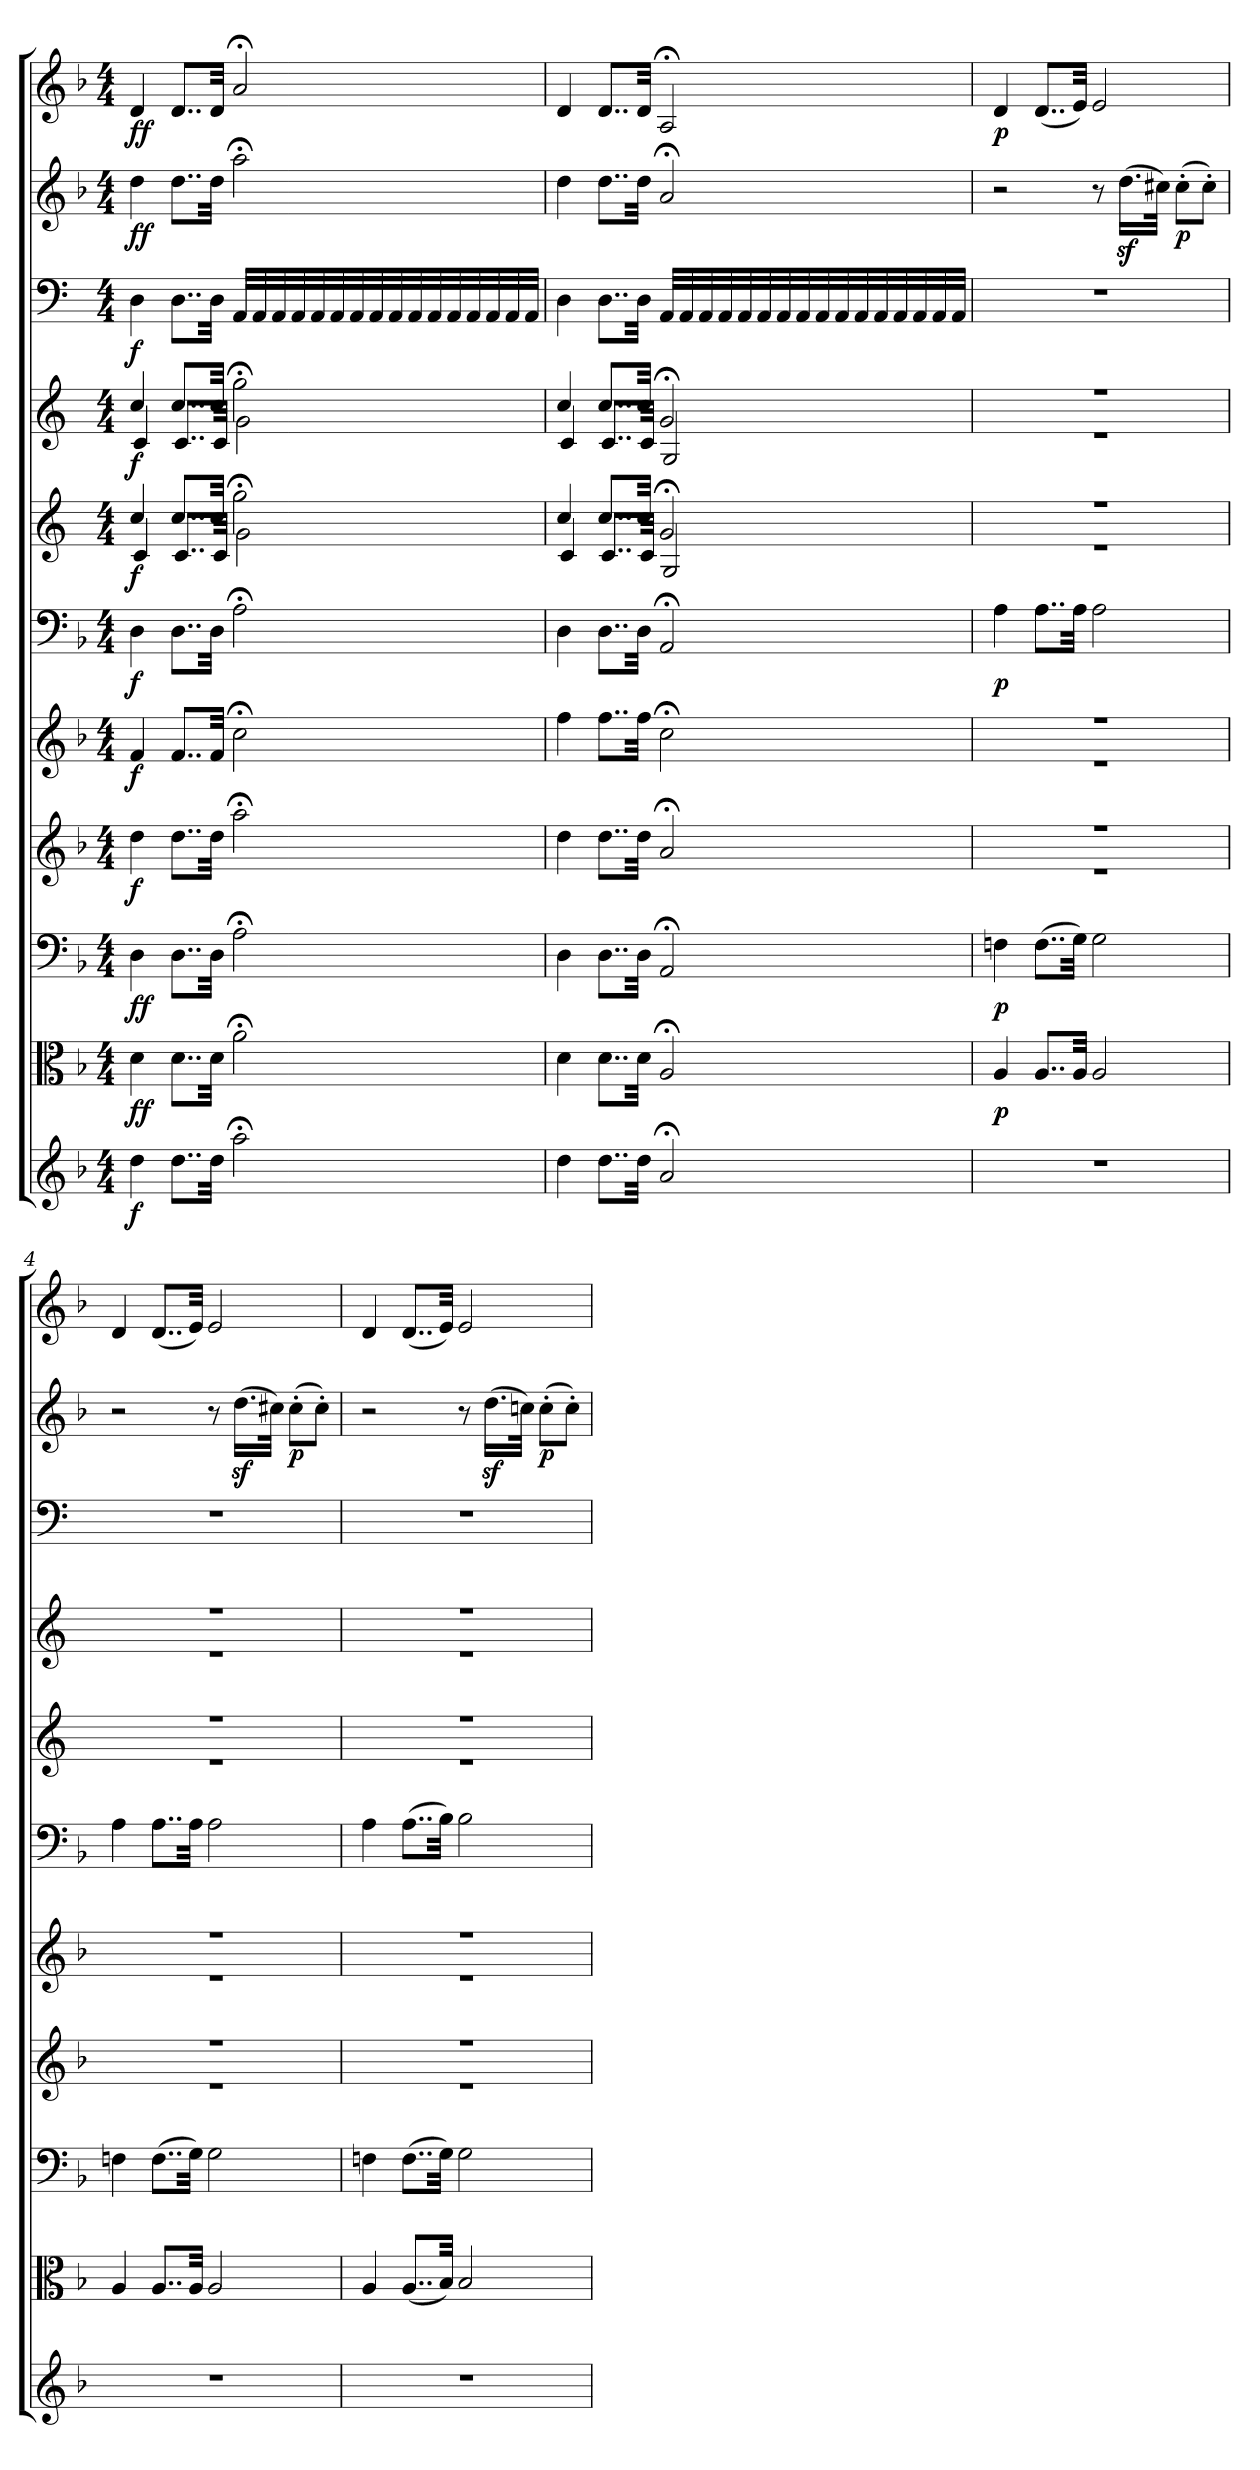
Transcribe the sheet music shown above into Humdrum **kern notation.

**kern	**dynam	**kern	**dynam	**kern	**dynam	**kern	**dynam	**kern	**dynam	**kern	**dynam	**kern	**dynam	**kern	**dynam	**kern	**dynam	**kern	**dynam	**kern	**dynam
*part11	*part11	*part10	*part10	*part9	*part9	*part8	*part8	*part7	*part7	*part6	*part6	*part5	*part5	*part4	*part4	*part3	*part3	*part2	*part2	*part1	*part1
*staff11	*staff11	*staff10	*staff10	*staff9	*staff9	*staff8	*staff8	*staff7	*staff7	*staff6	*staff6	*staff5	*staff5	*staff4	*staff4	*staff3	*staff3	*staff2	*staff2	*staff1	*staff1
*clefG2	*	*clefC3	*	*clefF4	*	*clefG2	*	*clefG2	*	*clefF4	*	*clefG2	*	*clefG2	*	*clefF4	*	*clefG2	*	*clefG2	*
*k[b-]	*	*k[b-]	*	*k[b-]	*	*k[b-]	*	*k[b-]	*	*k[b-]	*	*k[]	*	*k[]	*	*k[]	*	*k[b-]	*	*k[b-]	*
*d:	*	*d:	*	*d:	*	*d:	*	*d:	*	*d:	*	*	*	*	*	*	*	*d:	*	*d:	*
*M4/4	*	*M4/4	*	*M4/4	*	*M4/4	*	*M4/4	*	*M4/4	*	*M4/4	*	*M4/4	*	*M4/4	*	*M4/4	*	*M4/4	*
=1	=1	=1	=1	=1	=1	=1	=1	=1	=1	=1	=1	=1	=1	=1	=1	=1	=1	=1	=1	=1	=1
*	*	*	*	*	*	*	*	*	*	*	*	*^	*	*^	*	*	*	*	*	*	*
4dd\	f	4d\	ff	4D\	ff	4dd\	f	4f/	f	4D\	f	4cc/	4c/	f	4cc/	4c/	f	4D\	f	4dd\	ff	4d/	ff
8..dd\L	.	8..d\L	.	8..D\L	.	8..dd\L	.	8..f/L	.	8..D\L	.	8..cc/L	8..c/L	.	8..cc/L	8..c/L	.	8..D\L	.	8..dd\L	.	8..d/L	.
32dd\Jkk	.	32d\Jkk	.	32D\Jkk	.	32dd\Jkk	.	32f/Jkk	.	32D\Jkk	.	32cc/Jkk	32c/Jkk	.	32cc/Jkk	32c/Jkk	.	32D\Jkk	.	32dd\Jkk	.	32d/Jkk	.
2aa;<\	.	2a;<\	.	2A;<\	.	2aa;<\	.	2cc;<\	.	2A;<\	.	2gg;<\	2g\	.	2gg;<\	2g\	.	32AA/LLL	.	2aa;<\	.	2a;</	.
.	.	.	.	.	.	.	.	.	.	.	.	.	.	.	.	.	.	32AA/	.	.	.	.	.
.	.	.	.	.	.	.	.	.	.	.	.	.	.	.	.	.	.	32AA/	.	.	.	.	.
.	.	.	.	.	.	.	.	.	.	.	.	.	.	.	.	.	.	32AA/	.	.	.	.	.
.	.	.	.	.	.	.	.	.	.	.	.	.	.	.	.	.	.	32AA/	.	.	.	.	.
.	.	.	.	.	.	.	.	.	.	.	.	.	.	.	.	.	.	32AA/	.	.	.	.	.
.	.	.	.	.	.	.	.	.	.	.	.	.	.	.	.	.	.	32AA/	.	.	.	.	.
.	.	.	.	.	.	.	.	.	.	.	.	.	.	.	.	.	.	32AA/	.	.	.	.	.
.	.	.	.	.	.	.	.	.	.	.	.	.	.	.	.	.	.	32AA/	.	.	.	.	.
.	.	.	.	.	.	.	.	.	.	.	.	.	.	.	.	.	.	32AA/	.	.	.	.	.
.	.	.	.	.	.	.	.	.	.	.	.	.	.	.	.	.	.	32AA/	.	.	.	.	.
.	.	.	.	.	.	.	.	.	.	.	.	.	.	.	.	.	.	32AA/	.	.	.	.	.
.	.	.	.	.	.	.	.	.	.	.	.	.	.	.	.	.	.	32AA/	.	.	.	.	.
.	.	.	.	.	.	.	.	.	.	.	.	.	.	.	.	.	.	32AA/	.	.	.	.	.
.	.	.	.	.	.	.	.	.	.	.	.	.	.	.	.	.	.	32AA/	.	.	.	.	.
.	.	.	.	.	.	.	.	.	.	.	.	.	.	.	.	.	.	32AA/JJJ	.	.	.	.	.
=2	=2	=2	=2	=2	=2	=2	=2	=2	=2	=2	=2	=2	=2	=2	=2	=2	=2	=2	=2	=2	=2	=2	=2
4dd\	.	4d\	.	4D\	.	4dd\	.	4ff\	.	4D\	.	4cc/	4c/	.	4cc/	4c/	.	4D\	.	4dd\	.	4d/	.
8..dd\L	.	8..d\L	.	8..D\L	.	8..dd\L	.	8..ff\L	.	8..D\L	.	8..cc/L	8..c/L	.	8..cc/L	8..c/L	.	8..D\L	.	8..dd\L	.	8..d/L	.
32dd\Jkk	.	32d\Jkk	.	32D\Jkk	.	32dd\Jkk	.	32ff\Jkk	.	32D\Jkk	.	32cc/Jkk	32c/Jkk	.	32cc/Jkk	32c/Jkk	.	32D\Jkk	.	32dd\Jkk	.	32d/Jkk	.
2a;</	.	2A;</	.	2AA;</	.	2a;</	.	2cc;<\	.	2AA;</	.	2g;</	2G/	.	2g;</	2G/	.	32AA/LLL	.	2a;</	.	2A;</	.
.	.	.	.	.	.	.	.	.	.	.	.	.	.	.	.	.	.	32AA/	.	.	.	.	.
.	.	.	.	.	.	.	.	.	.	.	.	.	.	.	.	.	.	32AA/	.	.	.	.	.
.	.	.	.	.	.	.	.	.	.	.	.	.	.	.	.	.	.	32AA/	.	.	.	.	.
.	.	.	.	.	.	.	.	.	.	.	.	.	.	.	.	.	.	32AA/	.	.	.	.	.
.	.	.	.	.	.	.	.	.	.	.	.	.	.	.	.	.	.	32AA/	.	.	.	.	.
.	.	.	.	.	.	.	.	.	.	.	.	.	.	.	.	.	.	32AA/	.	.	.	.	.
.	.	.	.	.	.	.	.	.	.	.	.	.	.	.	.	.	.	32AA/	.	.	.	.	.
.	.	.	.	.	.	.	.	.	.	.	.	.	.	.	.	.	.	32AA/	.	.	.	.	.
.	.	.	.	.	.	.	.	.	.	.	.	.	.	.	.	.	.	32AA/	.	.	.	.	.
.	.	.	.	.	.	.	.	.	.	.	.	.	.	.	.	.	.	32AA/	.	.	.	.	.
.	.	.	.	.	.	.	.	.	.	.	.	.	.	.	.	.	.	32AA/	.	.	.	.	.
.	.	.	.	.	.	.	.	.	.	.	.	.	.	.	.	.	.	32AA/	.	.	.	.	.
.	.	.	.	.	.	.	.	.	.	.	.	.	.	.	.	.	.	32AA/	.	.	.	.	.
.	.	.	.	.	.	.	.	.	.	.	.	.	.	.	.	.	.	32AA/	.	.	.	.	.
.	.	.	.	.	.	.	.	.	.	.	.	.	.	.	.	.	.	32AA/JJJ	.	.	.	.	.
=3	=3	=3	=3	=3	=3	=3	=3	=3	=3	=3	=3	=3	=3	=3	=3	=3	=3	=3	=3	=3	=3	=3	=3
*	*	*	*	*	*	*^	*	*^	*	*	*	*	*	*	*	*	*	*	*	*	*	*	*
1r	.	4A/	p	4Fn\	p	1r	1r	.	1r	1r	.	4A\	p	1r	1r	.	1r	1r	.	1r	.	2r	.	4d/	p
.	.	8..A/L	.	(8..F\L	.	.	.	.	.	.	.	8..A\L	.	.	.	.	.	.	.	.	.	.	.	(8..d/L	.
.	.	32A/Jkk	.	32G\Jkk)	.	.	.	.	.	.	.	32A\Jkk	.	.	.	.	.	.	.	.	.	.	.	32e/Jkk)	.
.	.	2A/	.	2G\	.	.	.	.	.	.	.	2A\	.	.	.	.	.	.	.	.	.	8r	.	2e/	.
.	.	.	.	.	.	.	.	.	.	.	.	.	.	.	.	.	.	.	.	.	.	(16.ddz\LL	.	.	.
.	.	.	.	.	.	.	.	.	.	.	.	.	.	.	.	.	.	.	.	.	.	32cc#X\JJk)	.	.	.
.	.	.	.	.	.	.	.	.	.	.	.	.	.	.	.	.	.	.	.	.	.	(8cc#'\L	p	.	.
.	.	.	.	.	.	.	.	.	.	.	.	.	.	.	.	.	.	.	.	.	.	8cc#'\J)	.	.	.
=4	=4	=4	=4	=4	=4	=4	=4	=4	=4	=4	=4	=4	=4	=4	=4	=4	=4	=4	=4	=4	=4	=4	=4	=4	=4
1r	.	4A/	.	4Fn\	.	1r	1r	.	1r	1r	.	4A\	.	1r	1r	.	1r	1r	.	1r	.	2r	.	4d/	.
.	.	8..A/L	.	(8..F\L	.	.	.	.	.	.	.	8..A\L	.	.	.	.	.	.	.	.	.	.	.	(8..d/L	.
.	.	32A/Jkk	.	32G\Jkk)	.	.	.	.	.	.	.	32A\Jkk	.	.	.	.	.	.	.	.	.	.	.	32e/Jkk)	.
.	.	2A/	.	2G\	.	.	.	.	.	.	.	2A\	.	.	.	.	.	.	.	.	.	8r	.	2e/	.
.	.	.	.	.	.	.	.	.	.	.	.	.	.	.	.	.	.	.	.	.	.	(16.ddz\LL	.	.	.
.	.	.	.	.	.	.	.	.	.	.	.	.	.	.	.	.	.	.	.	.	.	32cc#X\JJk)	.	.	.
.	.	.	.	.	.	.	.	.	.	.	.	.	.	.	.	.	.	.	.	.	.	(8cc#'\L	p	.	.
.	.	.	.	.	.	.	.	.	.	.	.	.	.	.	.	.	.	.	.	.	.	8cc#'\J)	.	.	.
=5	=5	=5	=5	=5	=5	=5	=5	=5	=5	=5	=5	=5	=5	=5	=5	=5	=5	=5	=5	=5	=5	=5	=5	=5	=5
1r	.	4A/	.	4Fn\	.	1r	1r	.	1r	1r	.	4A\	.	1r	1r	.	1r	1r	.	1r	.	2r	.	4d/	.
.	.	(8..A/L	.	(8..F\L	.	.	.	.	.	.	.	(8..A\L	.	.	.	.	.	.	.	.	.	.	.	(8..d/L	.
.	.	32B-/Jkk)	.	32G\Jkk)	.	.	.	.	.	.	.	32B-\Jkk)	.	.	.	.	.	.	.	.	.	.	.	32e/Jkk)	.
.	.	2B-/	.	2G\	.	.	.	.	.	.	.	2B-\	.	.	.	.	.	.	.	.	.	8r	.	2e/	.
.	.	.	.	.	.	.	.	.	.	.	.	.	.	.	.	.	.	.	.	.	.	(16.ddz\LL	.	.	.
.	.	.	.	.	.	.	.	.	.	.	.	.	.	.	.	.	.	.	.	.	.	32ccn\JJk)	.	.	.
.	.	.	.	.	.	.	.	.	.	.	.	.	.	.	.	.	.	.	.	.	.	(8cc'\L	p	.	.
.	.	.	.	.	.	.	.	.	.	.	.	.	.	.	.	.	.	.	.	.	.	8cc'\J)	.	.	.
*	*	*	*	*	*	*v	*v	*	*	*	*	*	*	*v	*v	*	*v	*v	*	*	*	*	*	*	*
*	*	*	*	*	*	*	*	*v	*v	*	*	*	*	*	*	*	*	*	*	*	*	*
=	=	=	=	=	=	=	=	=	=	=	=	=	=	=	=	=	=	=	=	=	=
*-	*-	*-	*-	*-	*-	*-	*-	*-	*-	*-	*-	*-	*-	*-	*-	*-	*-	*-	*-	*-	*-
